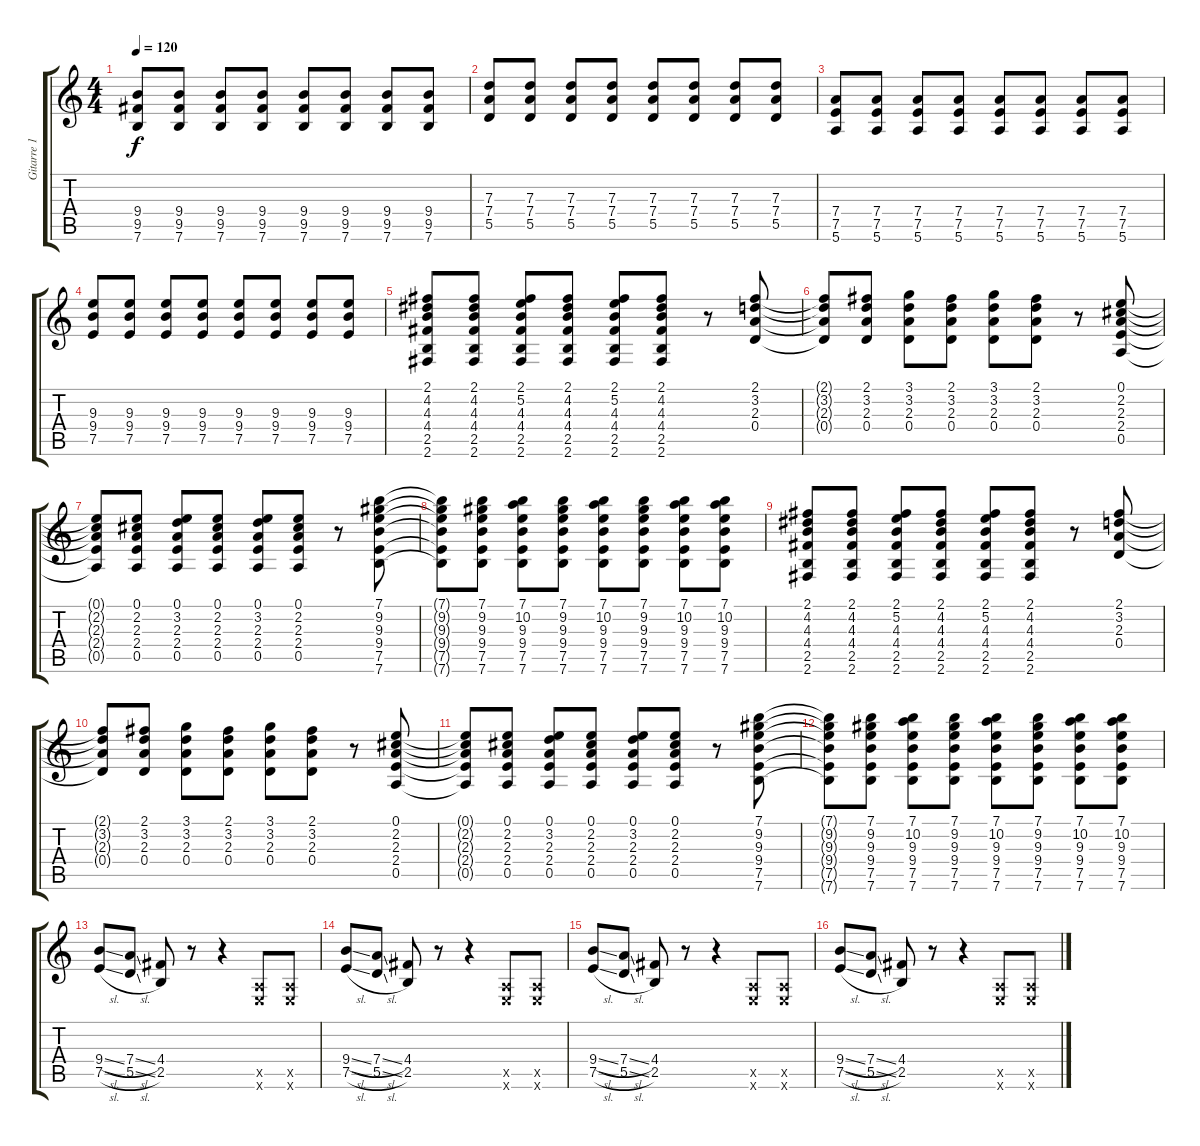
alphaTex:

\track ("Gitarre 1" "Gitarre 1") {instrument overdrivenguitar}
\staff {score tabs}
\tuning (E4 B3 G3 D3 A2 E2) {hide}
\ts (4 4)
\tempo 120
\clef g2
\ks c
(9.4 9.5 7.6).8{dy f} (9.4 9.5 7.6).8 (9.4 9.5 7.6).8 (9.4 9.5 7.6).8 (9.4 9.5 7.6).8 (9.4 9.5 7.6).8 (9.4 9.5 7.6).8 (9.4 9.5 7.6).8 |
(7.3 7.4 5.5).8 (7.3 7.4 5.5).8 (7.3 7.4 5.5).8 (7.3 7.4 5.5).8 (7.3 7.4 5.5).8 (7.3 7.4 5.5).8 (7.3 7.4 5.5).8 (7.3 7.4 5.5).8 |
(7.4 7.5 5.6).8 (7.4 7.5 5.6).8 (7.4 7.5 5.6).8 (7.4 7.5 5.6).8 (7.4 7.5 5.6).8 (7.4 7.5 5.6).8 (7.4 7.5 5.6).8 (7.4 7.5 5.6).8 |
(9.3 9.4 7.5).8 (9.3 9.4 7.5).8 (9.3 9.4 7.5).8 (9.3 9.4 7.5).8 (9.3 9.4 7.5).8 (9.3 9.4 7.5).8 (9.3 9.4 7.5).8 (9.3 9.4 7.5).8 |
(2.1 4.2 4.3 4.4 2.5 2.6).8 (2.1 4.2 4.3 4.4 2.5 2.6).8 (2.1 5.2 4.3 4.4 2.5 2.6).8 (2.1 4.2 4.3 4.4 2.5 2.6).8 (2.1 5.2 4.3 4.4 2.5 2.6).8 (2.1 4.2 4.3 4.4 2.5 2.6).8 r.8 (2.1 3.2 2.3 0.4).8 |
(2.1{t} 3.2{t} 2.3{t} 0.4{t}).8 (2.1 3.2 2.3 0.4).8 (3.1 3.2 2.3 0.4).8 (2.1 3.2 2.3 0.4).8 (3.1 3.2 2.3 0.4).8 (2.1 3.2 2.3 0.4).8 r.8 (0.1 2.2 2.3 2.4 0.5).8 |
(0.1{t} 2.2{t} 2.3{t} 2.4{t} 0.5{t}).8 (0.1 2.2 2.3 2.4 0.5).8 (0.1 3.2 2.3 2.4 0.5).8 (0.1 2.2 2.3 2.4 0.5).8 (0.1 3.2 2.3 2.4 0.5).8 (0.1 2.2 2.3 2.4 0.5).8 r.8 (7.1 9.2 9.3 9.4 7.5 7.6).8 |
(7.1{t} 9.2{t} 9.3{t} 9.4{t} 7.5{t} 7.6{t}).8 (7.1 9.2 9.3 9.4 7.5 7.6).8 (7.1 10.2 9.3 9.4 7.5 7.6).8 (7.1 9.2 9.3 9.4 7.5 7.6).8 (7.1 10.2 9.3 9.4 7.5 7.6).8 (7.1 9.2 9.3 9.4 7.5 7.6).8 (7.1 10.2 9.3 9.4 7.5 7.6).8 (7.1 10.2 9.3 9.4 7.5 7.6).8 |
(2.1 4.2 4.3 4.4 2.5 2.6).8 (2.1 4.2 4.3 4.4 2.5 2.6).8 (2.1 5.2 4.3 4.4 2.5 2.6).8 (2.1 4.2 4.3 4.4 2.5 2.6).8 (2.1 5.2 4.3 4.4 2.5 2.6).8 (2.1 4.2 4.3 4.4 2.5 2.6).8 r.8 (2.1 3.2 2.3 0.4).8 |
(2.1{t} 3.2{t} 2.3{t} 0.4{t}).8 (2.1 3.2 2.3 0.4).8 (3.1 3.2 2.3 0.4).8 (2.1 3.2 2.3 0.4).8 (3.1 3.2 2.3 0.4).8 (2.1 3.2 2.3 0.4).8 r.8 (0.1 2.2 2.3 2.4 0.5).8 |
(0.1{t} 2.2{t} 2.3{t} 2.4{t} 0.5{t}).8 (0.1 2.2 2.3 2.4 0.5).8 (0.1 3.2 2.3 2.4 0.5).8 (0.1 2.2 2.3 2.4 0.5).8 (0.1 3.2 2.3 2.4 0.5).8 (0.1 2.2 2.3 2.4 0.5).8 r.8 (7.1 9.2 9.3 9.4 7.5 7.6).8 |
(7.1{t} 9.2{t} 9.3{t} 9.4{t} 7.5{t} 7.6{t}).8 (7.1 9.2 9.3 9.4 7.5 7.6).8 (7.1 10.2 9.3 9.4 7.5 7.6).8 (7.1 9.2 9.3 9.4 7.5 7.6).8 (7.1 10.2 9.3 9.4 7.5 7.6).8 (7.1 9.2 9.3 9.4 7.5 7.6).8 (7.1 10.2 9.3 9.4 7.5 7.6).8 (7.1 10.2 9.3 9.4 7.5 7.6).8 |
(9.4{sl} 7.5{sl}).8 (7.4{sl} 5.5{sl}).8 (4.4 2.5).8 r.8 r.4 (0.5{x} 0.6{x}).8 (0.5{x} 0.6{x}).8 |
(9.4{sl} 7.5{sl}).8 (7.4{sl} 5.5{sl}).8 (4.4 2.5).8 r.8 r.4 (0.5{x} 0.6{x}).8 (0.5{x} 0.6{x}).8 |
(9.4{sl} 7.5{sl}).8 (7.4{sl} 5.5{sl}).8 (4.4 2.5).8 r.8 r.4 (0.5{x} 0.6{x}).8 (0.5{x} 0.6{x}).8 |
(9.4{sl} 7.5{sl}).8 (7.4{sl} 5.5{sl}).8 (4.4 2.5).8 r.8 r.4 (0.5{x} 0.6{x}).8 (0.5{x} 0.6{x}).8
